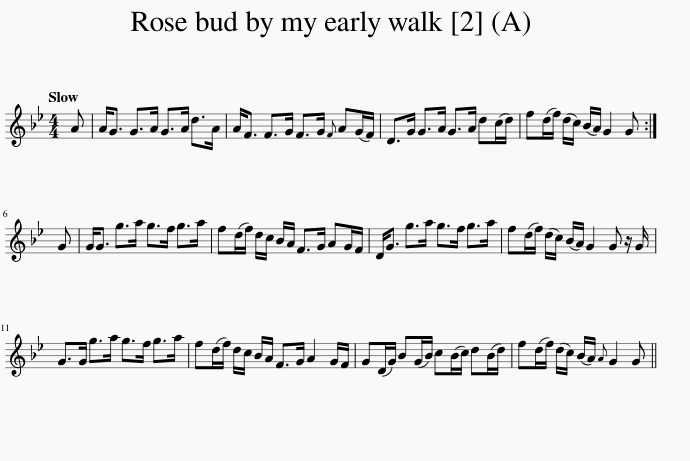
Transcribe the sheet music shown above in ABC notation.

X:1
L:1/8
Q:1/4=120
M:4/4
I:linebreak $
K:Bb
V:1 treble
V:1
 A | A<G G>A G>A d>A | A<F F>G F>G{F} A(G/F/) | D>G G>A G>A d(c/d/) | f(d/f/) (d/c/) (B/A/) G2 G :|$ %5
 G | G<G g>a g>f g>a | f(d/f/) d/c/ B/A/ F>G AG/F/ | D<G g>a g>f g>a | f(d/f/) (d/c/) (B/A/) G2 G z/ G/ |$ %10
 G>G g>a g>f g>a | f(d/f/) d/c/ B/A/ F>G A2 G/F/ | G(D/G/) B(G/B/) c(B/c/) d(B/d/) | f(d/f/) (d/c/) (B/A/){A} G2 G || %14
